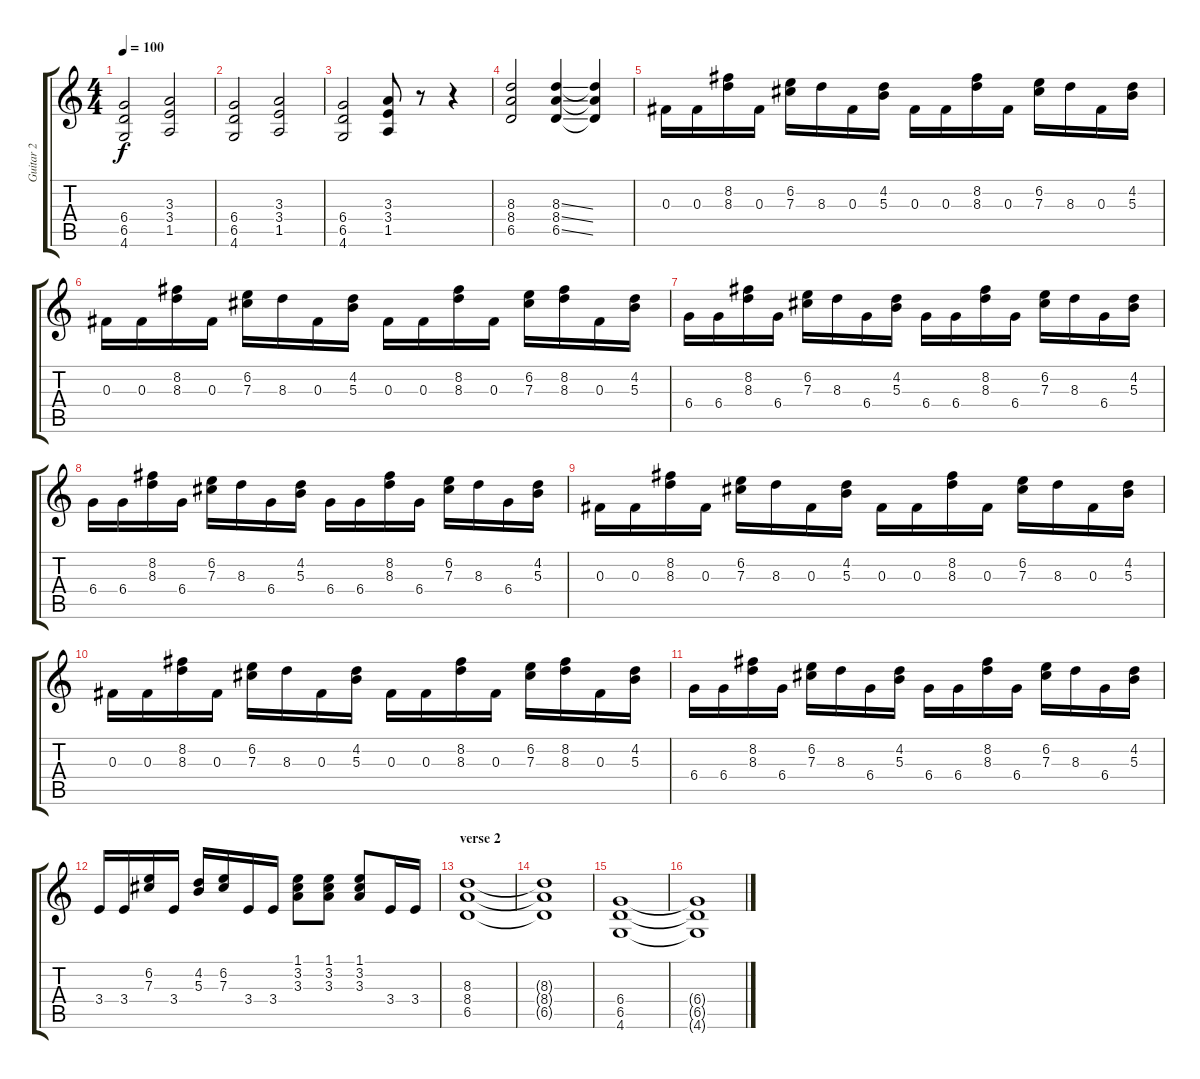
\track ("Guitar 2" "Guitar 2") {instrument distortionguitar}
\staff {score tabs}
\tuning (Eb4 Bb3 Gb3 Db3 Ab2 Eb2) {hide}
\ts (4 4)
\tempo 100
\clef g2
\ks c
(6.4{t} 6.5{t} 4.6{t}).2{dy f} (3.3 3.4 1.5).2 |
(6.4 6.5 4.6).2 (3.3 3.4 1.5).2 |
(6.4 6.5 4.6).2 (3.3 3.4 1.5).8 r.8 r.4 |
(8.3 8.4 6.5).2 (8.3{ss} 8.4{ss} 6.5{ss}).4 (8.3{t} 8.4{t} 6.5{t}).4 |
0.3.16 0.3.16 (8.2 8.3).16 0.3.16 (6.2 7.3).16 8.3.16 0.3.16 (4.2 5.3).16 0.3.16 0.3.16 (8.2 8.3).16 0.3.16 (6.2 7.3).16 8.3.16 0.3.16 (4.2 5.3).16 |
0.3.16 0.3.16 (8.2 8.3).16 0.3.16 (6.2 7.3).16 8.3.16 0.3.16 (4.2 5.3).16 0.3.16 0.3.16 (8.2 8.3).16 0.3.16 (6.2 7.3).16 (8.2 8.3).16 0.3.16 (4.2 5.3).16 |
6.4.16 6.4.16 (8.2 8.3).16 6.4.16 (6.2 7.3).16 8.3.16 6.4.16 (4.2 5.3).16 6.4.16 6.4.16 (8.2 8.3).16 6.4.16 (6.2 7.3).16 8.3.16 6.4.16 (4.2 5.3).16 |
6.4.16 6.4.16 (8.2 8.3).16 6.4.16 (6.2 7.3).16 8.3.16 6.4.16 (4.2 5.3).16 6.4.16 6.4.16 (8.2 8.3).16 6.4.16 (6.2 7.3).16 8.3.16 6.4.16 (4.2 5.3).16 |
0.3.16 0.3.16 (8.2 8.3).16 0.3.16 (6.2 7.3).16 8.3.16 0.3.16 (4.2 5.3).16 0.3.16 0.3.16 (8.2 8.3).16 0.3.16 (6.2 7.3).16 8.3.16 0.3.16 (4.2 5.3).16 |
0.3.16 0.3.16 (8.2 8.3).16 0.3.16 (6.2 7.3).16 8.3.16 0.3.16 (4.2 5.3).16 0.3.16 0.3.16 (8.2 8.3).16 0.3.16 (6.2 7.3).16 (8.2 8.3).16 0.3.16 (4.2 5.3).16 |
6.4.16 6.4.16 (8.2 8.3).16 6.4.16 (6.2 7.3).16 8.3.16 6.4.16 (4.2 5.3).16 6.4.16 6.4.16 (8.2 8.3).16 6.4.16 (6.2 7.3).16 8.3.16 6.4.16 (4.2 5.3).16 |
3.4.16 3.4.16 (6.2 7.3).16 3.4.16 (4.2 5.3).16 (6.2 7.3).16 3.4.16 3.4.16 (1.1 3.2 3.3).8 (1.1 3.2 3.3).8 (1.1 3.2 3.3).8 3.4.16 3.4.16 |
\section ("" "verse 2")
(8.3 8.4 6.5).1 |
(8.3{t} 8.4{t} 6.5{t}).1 |
(6.4 6.5 4.6).1 |
(6.4{t} 6.5{t} 4.6{t}).1
